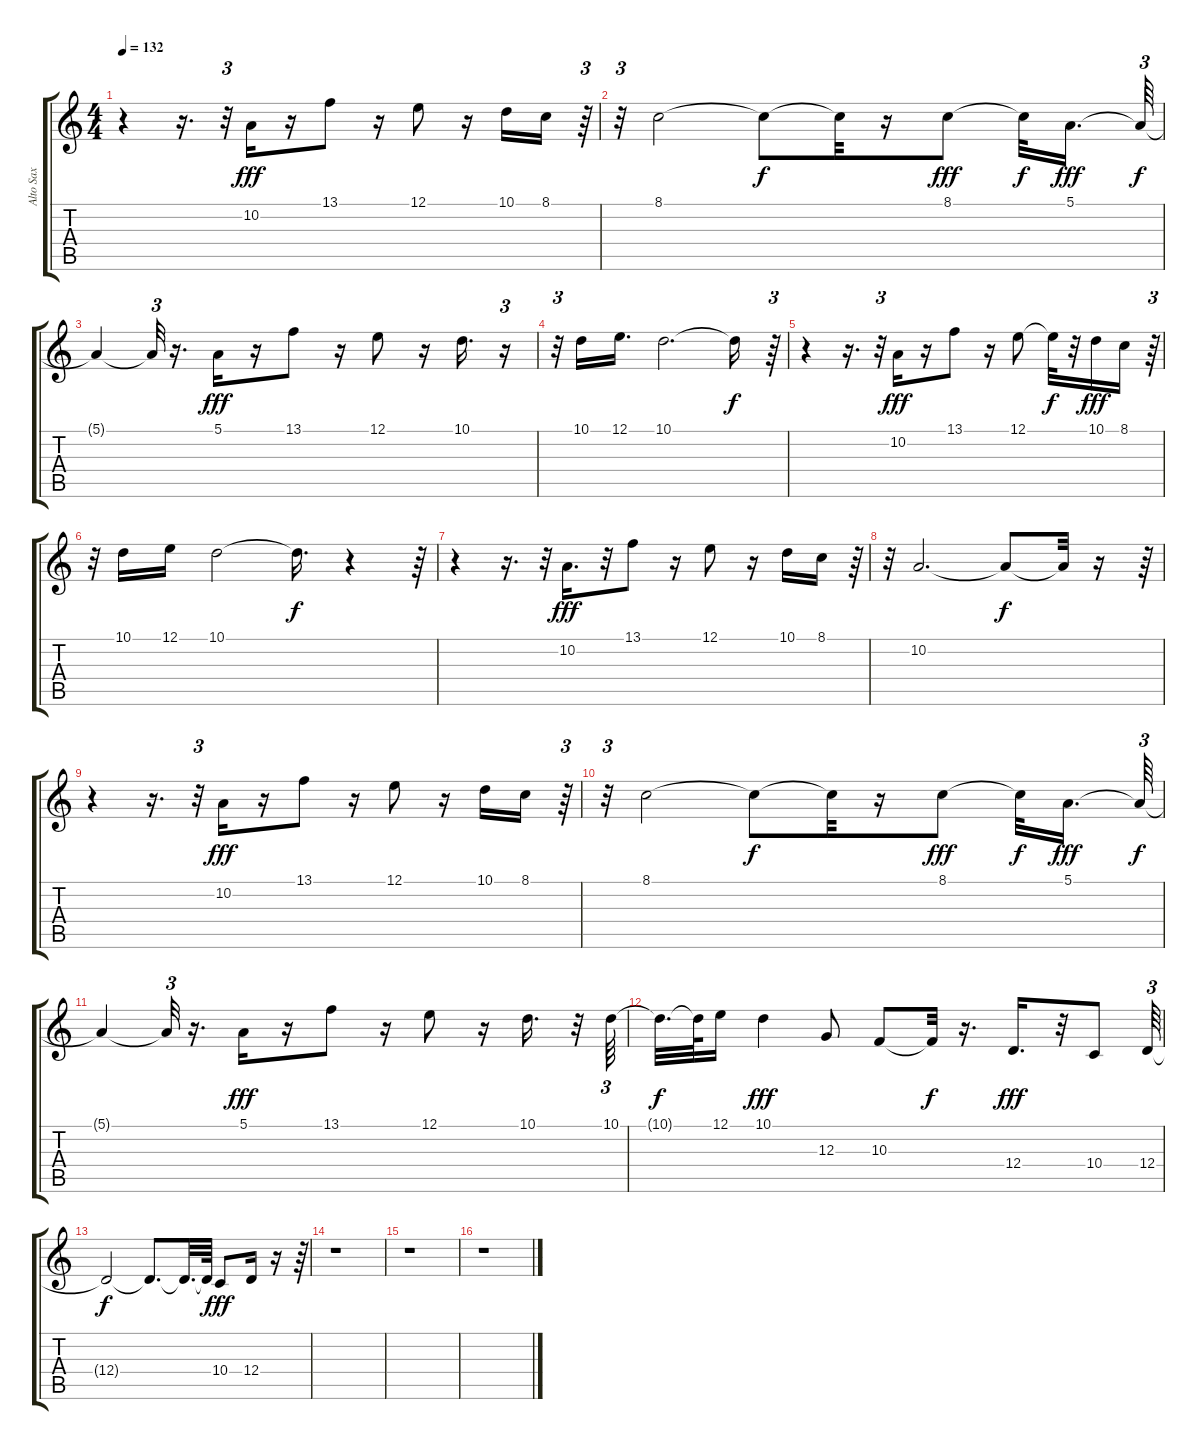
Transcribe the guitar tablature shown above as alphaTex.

\track ("Alto Sax" "Alto Sax") {instrument altosax}
\staff {score tabs}
\tuning (E4 B3 G3 D3 A2 E2) {hide}
\ts (4 4)
\tempo 132
\clef g2
\ks c
r.4{dy f} r.16{d} r.32{tu (3 2)} 10.2.16{dy fff} r.16 13.1.8 r.16 12.1.8 r.16 10.1.16 8.1.16 r.64{tu (3 2)} |
r.32{tu (3 2)} 8.1.2 8.1{t}.8{dy f} 8.1{t}.32 r.16 8.1.8{dy fff} 8.1{t}.32{dy f} 5.1.16{d dy fff beam splitsecondary} 5.1{t}.64{tu (3 2) dy f} |
5.1{t}.4 5.1{t}.32{tu (3 2)} r.16{d} 5.1.16{dy fff} r.16 13.1.8 r.16 12.1.8 r.16 10.1.16{d} r.16{tu (3 2)} |
r.32{tu (3 2)} 10.1.16 12.1.16{d} 10.1.2{d} 10.1{t}.16{dy f} r.64{tu (3 2)} |
r.4 r.16{d} r.32{tu (3 2)} 10.2.16{dy fff} r.16 13.1.8 r.16 12.1.8 12.1{t}.32{dy f} r.32 10.1.16{dy fff} 8.1.16 r.64{tu (3 2)} |
r.32{tu (3 2)} 10.1.16 12.1.16 10.1.2 10.1{t}.16{d dy f} r.4 r.64{tu (3 2)} |
r.4 r.16{d} r.32{tu (3 2)} 10.2.16{d dy fff} r.32 13.1.8 r.16 12.1.8 r.16 10.1.16 8.1.16 r.64{tu (3 2)} |
r.32{tu (3 2)} 10.2.2{d} 10.2{t}.8{dy f} 10.2{t}.32 r.16 r.64{tu (3 2)} |
r.4 r.16{d} r.32{tu (3 2)} 10.2.16{dy fff} r.16 13.1.8 r.16 12.1.8 r.16 10.1.16 8.1.16 r.64{tu (3 2)} |
r.32{tu (3 2)} 8.1.2 8.1{t}.8{dy f} 8.1{t}.32 r.16 8.1.8{dy fff} 8.1{t}.32{dy f} 5.1.16{d dy fff beam splitsecondary} 5.1{t}.64{tu (3 2) dy f} |
5.1{t}.4 5.1{t}.32{tu (3 2)} r.16{d} 5.1.16{dy fff} r.16 13.1.8 r.16 12.1.8 r.16 10.1.16{d} r.32 10.1.64{tu (3 2)} |
10.1{t}.32{d dy f} 10.1{t}.64 12.1.16 10.1.4{dy fff} 12.3.8 10.3.8 10.3{t}.32{dy f} r.16{d} 12.4.16{d dy fff} r.32 10.4.8 12.4.64{tu (3 2)} |
12.4{t}.2{dy f} 12.4{t}.8{d} 12.4{t}.32{d} 12.4{t}.64 10.4.8{dy fff} 12.4.16 r.16 r.64{tu (3 2)} |
r.1 |
r.1 |
r.1
